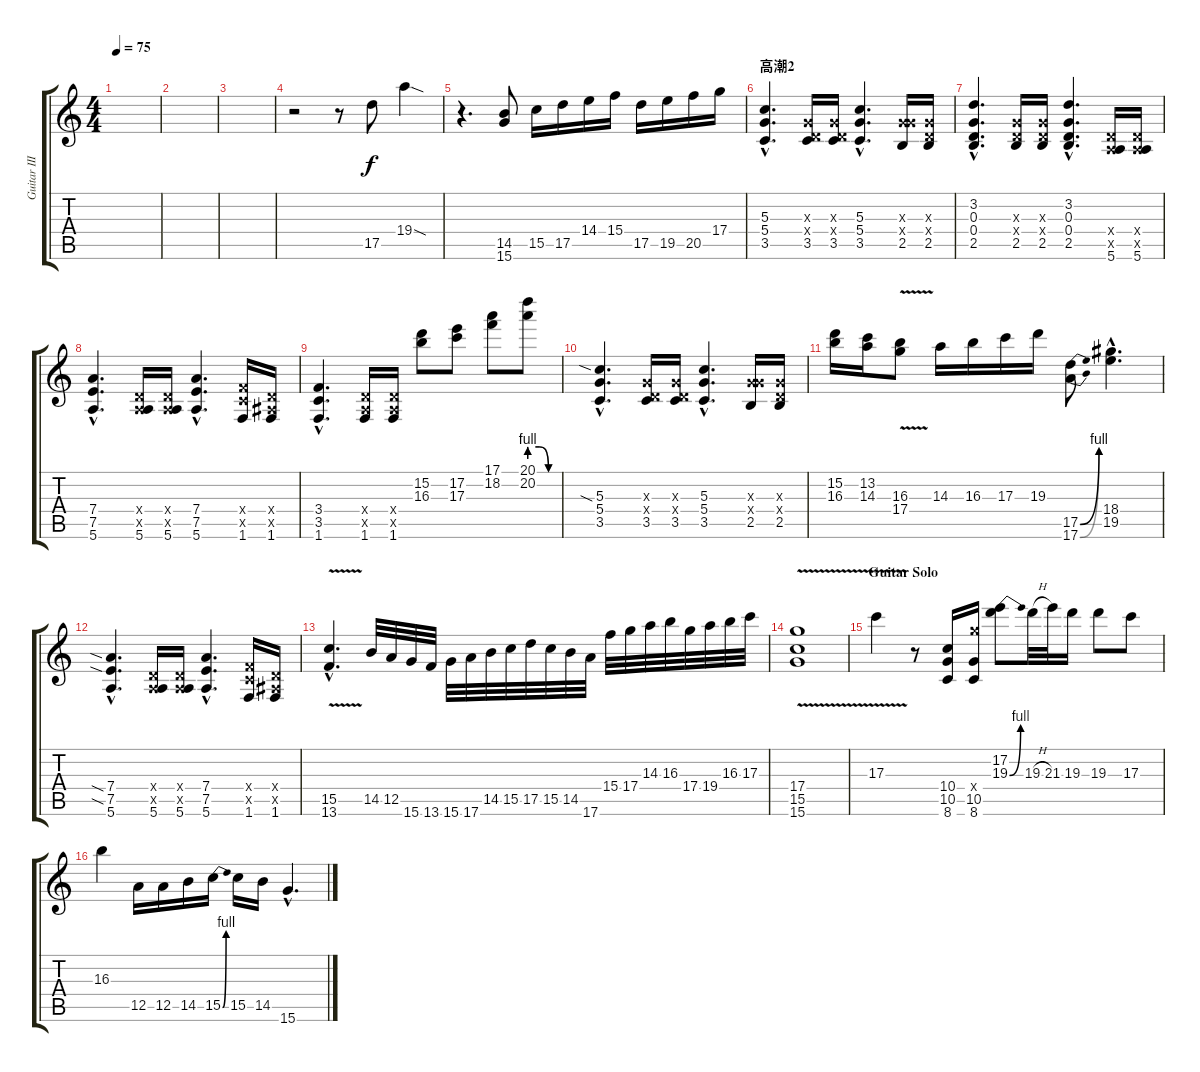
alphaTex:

\track ("Guitar III" "Guitar III") {instrument overdrivenguitar}
\staff {score tabs}
\tuning (E4 B3 G3 D3 A2 E2) {hide}
\ts (4 4)
\tempo 75
\clef g2
\ks c
|
|
|
r.2 r.8 17.5.8 19.4{sod}.4 |
r.4{d} (14.5 15.6).8 15.5.16 17.5.16 14.4.16 15.4.16 17.5.16 19.5.16 20.5.16 17.4.16 |
\section ("" "高潮2")
(5.3{hac} 5.4{hac} 3.5{hac}).4{d} (0.3{x} 0.4{x} 3.5).16 (0.3{x} 0.4{x} 3.5).16 (5.3{hac} 5.4{hac} 3.5{hac}).4{d} (0.3{x} 5.4{x} 2.5).16 (0.3{x} 0.4{x} 2.5).16 |
(3.2{hac} 0.3{hac} 0.4{hac} 2.5{hac}).4{d} (0.3{x} 0.4{x} 2.5).16 (0.3{x} 0.4{x} 2.5).16 (3.2{hac} 0.3{hac} 0.4{hac} 2.5{hac}).4{d} (0.4{x} 0.5{x} 5.6).16 (0.4{x} 0.5{x} 5.6).16 |
(7.4{hac} 7.5{hac} 5.6{hac}).4{d} (0.4{x} 0.5{x} 5.6).16 (0.4{x} 0.5{x} 5.6).16 (7.4{hac} 7.5{hac} 5.6{hac}).4{d} (3.4{x} 3.5{x} 1.6).16 (0.4{x} 1.5{x} 1.6).16 |
(3.4{hac} 3.5{hac} 1.6{hac}).4{d} (0.4{x} 0.5{x} 1.6).16 (0.4{x} 0.5{x} 1.6).16 (15.2 16.3).8 (17.2 17.3).8 (17.1 18.2).8 (20.1{be (custom 0 4 20 4 40 0 60 0)} 20.2{be (custom 0 4 20 4 40 0 60 0)}).8 |
(5.3{sia hac} 5.4{hac} 3.5{hac}).4{d} (0.3{x} 0.4{x} 3.5).16 (0.3{x} 0.4{x} 3.5).16 (5.3{hac} 5.4{hac} 3.5{hac}).4{d} (0.3{x} 5.4{x} 2.5).16 (0.3{x} 0.4{x} 2.5).16 |
(15.2 16.3).16 (13.2 14.3).16 (16.3{v} 17.4).8 14.3.16 16.3.16 17.3.16 19.3.16 (17.5{be (bend 0 0 60 4)} 17.6{be (bend 0 0 60 4)}).8 (18.4{hac} 19.5{hac}).4{d} |
(7.4{sia hac} 7.5{sia hac} 5.6{hac}).4{d} (0.4{x} 0.5{x} 5.6).16 (0.4{x} 0.5{x} 5.6).16 (7.4{hac} 7.5{hac} 5.6{hac}).4{d} (3.4{x} 3.5{x} 1.6).16 (0.4{x} 1.5{x} 1.6).16 |
(15.5{v hac} 13.6{hac}).4{d} 14.5.32 12.5.32 15.6.32 13.6.32 15.6.32 17.6.32 14.5.32 15.5.32 17.5.32 15.5.32 14.5.32 17.6.32 15.4.32 17.4.32 14.3.32 16.3.32 17.4.32 19.4.32 16.3.32 17.3.32 |
(17.4{v} 15.5 15.6).1 |
\section ("" "Guitar Solo")
17.3{v}.4{volume 14 balance 8} r.8 (10.4 10.5 8.6).16 (17.4{x} 10.5 8.6).16 (17.2 19.3{be (bend 0 0 60 4)}).8 19.3{h}.32 21.3.32 19.3.16 19.3.8 17.3.8 |
16.3.4 12.5.16 12.5.16 14.5.16 15.5{be (bend 0 0 60 4)}.16 15.5.16 14.5.16 15.6{hac}.4{d}
